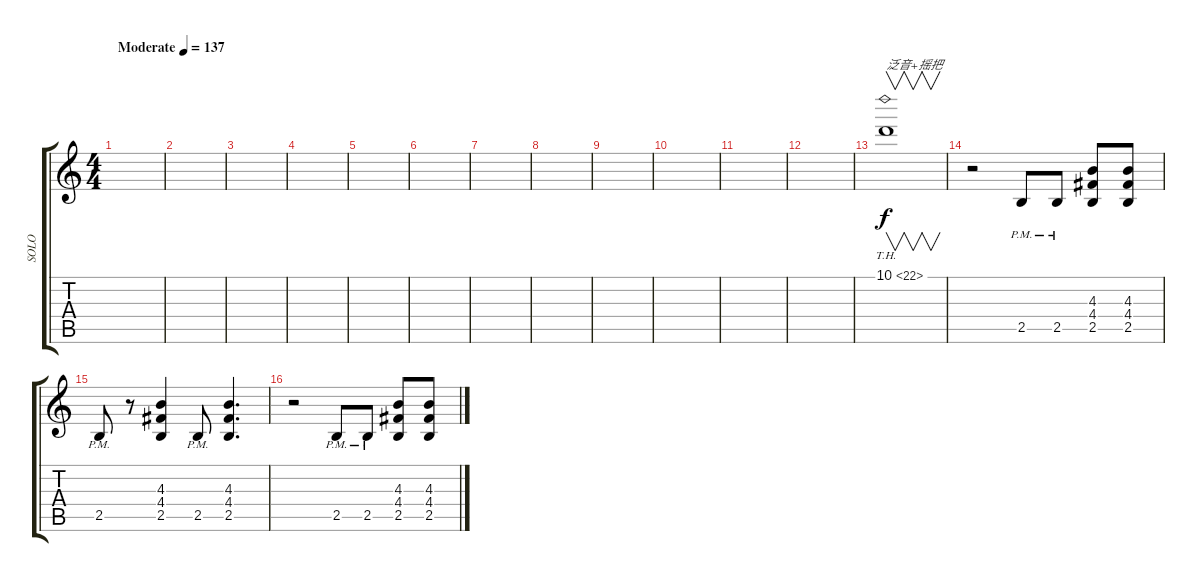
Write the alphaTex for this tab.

\track ("SOLO" "SOLO") {instrument overdrivenguitar}
\staff {score tabs}
\tuning (E4 B3 G3 D3 A2 E2) {hide}
\ts (4 4)
\tempo (137 "Moderate")
\clef g2
\ks c
|
|
|
|
|
|
|
|
|
|
|
|
10.1{th 12}.1{v txt "泛音+摇把"} |
r.2 2.5{pm}.8 2.5{pm}.8 (4.3 4.4 2.5).8 (4.3 4.4 2.5).8 |
2.5{pm}.8 r.8 (4.3 4.4 2.5).4 2.5{pm}.8 (4.3 4.4 2.5).4{d} |
r.2 2.5{pm}.8 2.5{pm}.8 (4.3 4.4 2.5).8 (4.3 4.4 2.5).8
